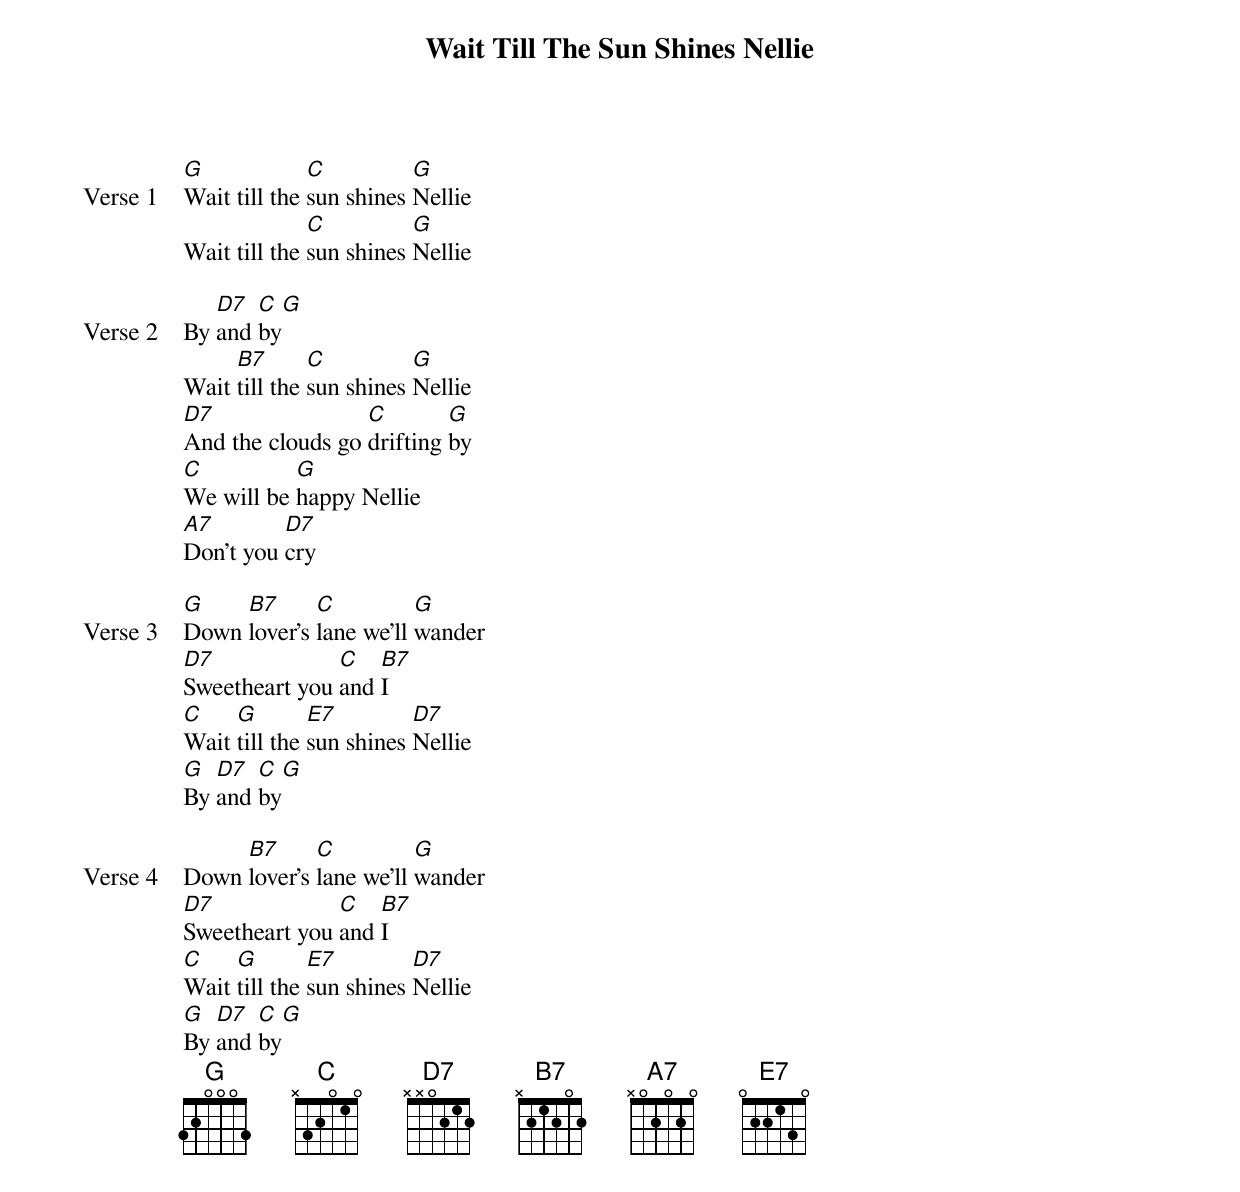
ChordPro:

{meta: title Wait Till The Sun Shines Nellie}
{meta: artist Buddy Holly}
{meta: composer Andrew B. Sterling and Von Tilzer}

{start_of_verse: Verse 1}
[G]Wait till the [C]sun shines [G]Nellie
Wait till the [C]sun shines [G]Nellie
{end_of_verse}

{start_of_verse: Verse 2}
By [D7]and [C]by[G]
Wait [B7]till the [C]sun shines [G]Nellie
[D7]And the clouds go [C]drifting [G]by
[C]We will be [G]happy Nellie
[A7]Don't you [D7]cry
{end_of_verse}

{start_of_verse: Verse 3}
[G]Down [B7]lover's [C]lane we'll [G]wander
[D7]Sweetheart you [C]and [B7]I
[C]Wait [G]till the [E7]sun shines [D7]Nellie
[G]By [D7]and [C]by[G]
{end_of_verse}

{start_of_verse: Verse 4}
Down [B7]lover's [C]lane we'll [G]wander
[D7]Sweetheart you [C]and [B7]I
[C]Wait [G]till the [E7]sun shines [D7]Nellie
[G]By [D7]and [C]by[G]
{end_of_verse}
